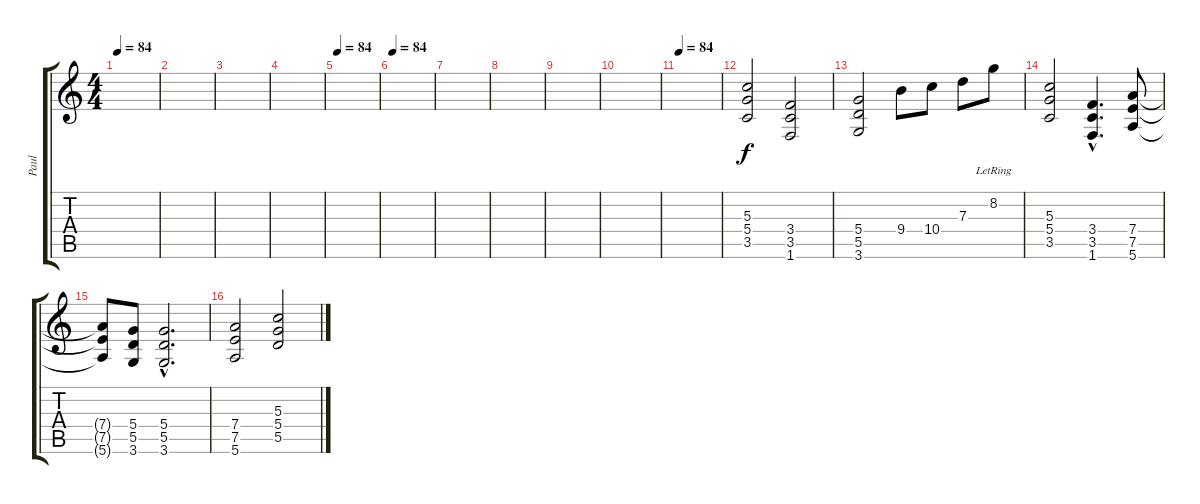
\track ("Paul" "Paul") {instrument electricguitarclean}
\staff {score tabs}
\tuning (E4 B3 G3 D3 A2 E2) {hide}
\ts (4 4)
\tempo 84
\clef g2
\ks c
|
|
|
|
\tempo 84
|
\tempo 84
|
|
|
|
|
\tempo 84
|
(5.3 5.4 3.5).2 (3.4 3.5 1.6).2 |
(5.4 5.5 3.6).2 9.4.8 10.4.8 7.3.8 8.2{lr}.8 |
(5.3 5.4 3.5).2 (3.4{hac} 3.5{hac} 1.6{hac}).4{d} (7.4 7.5 5.6).8 |
(7.4{t} 7.5{t} 5.6{t}).8 (5.4 5.5 3.6).8 (5.4{hac} 5.5{hac} 3.6{hac}).2{d} |
(7.4 7.5 5.6).2 (5.3 5.4 5.5).2
